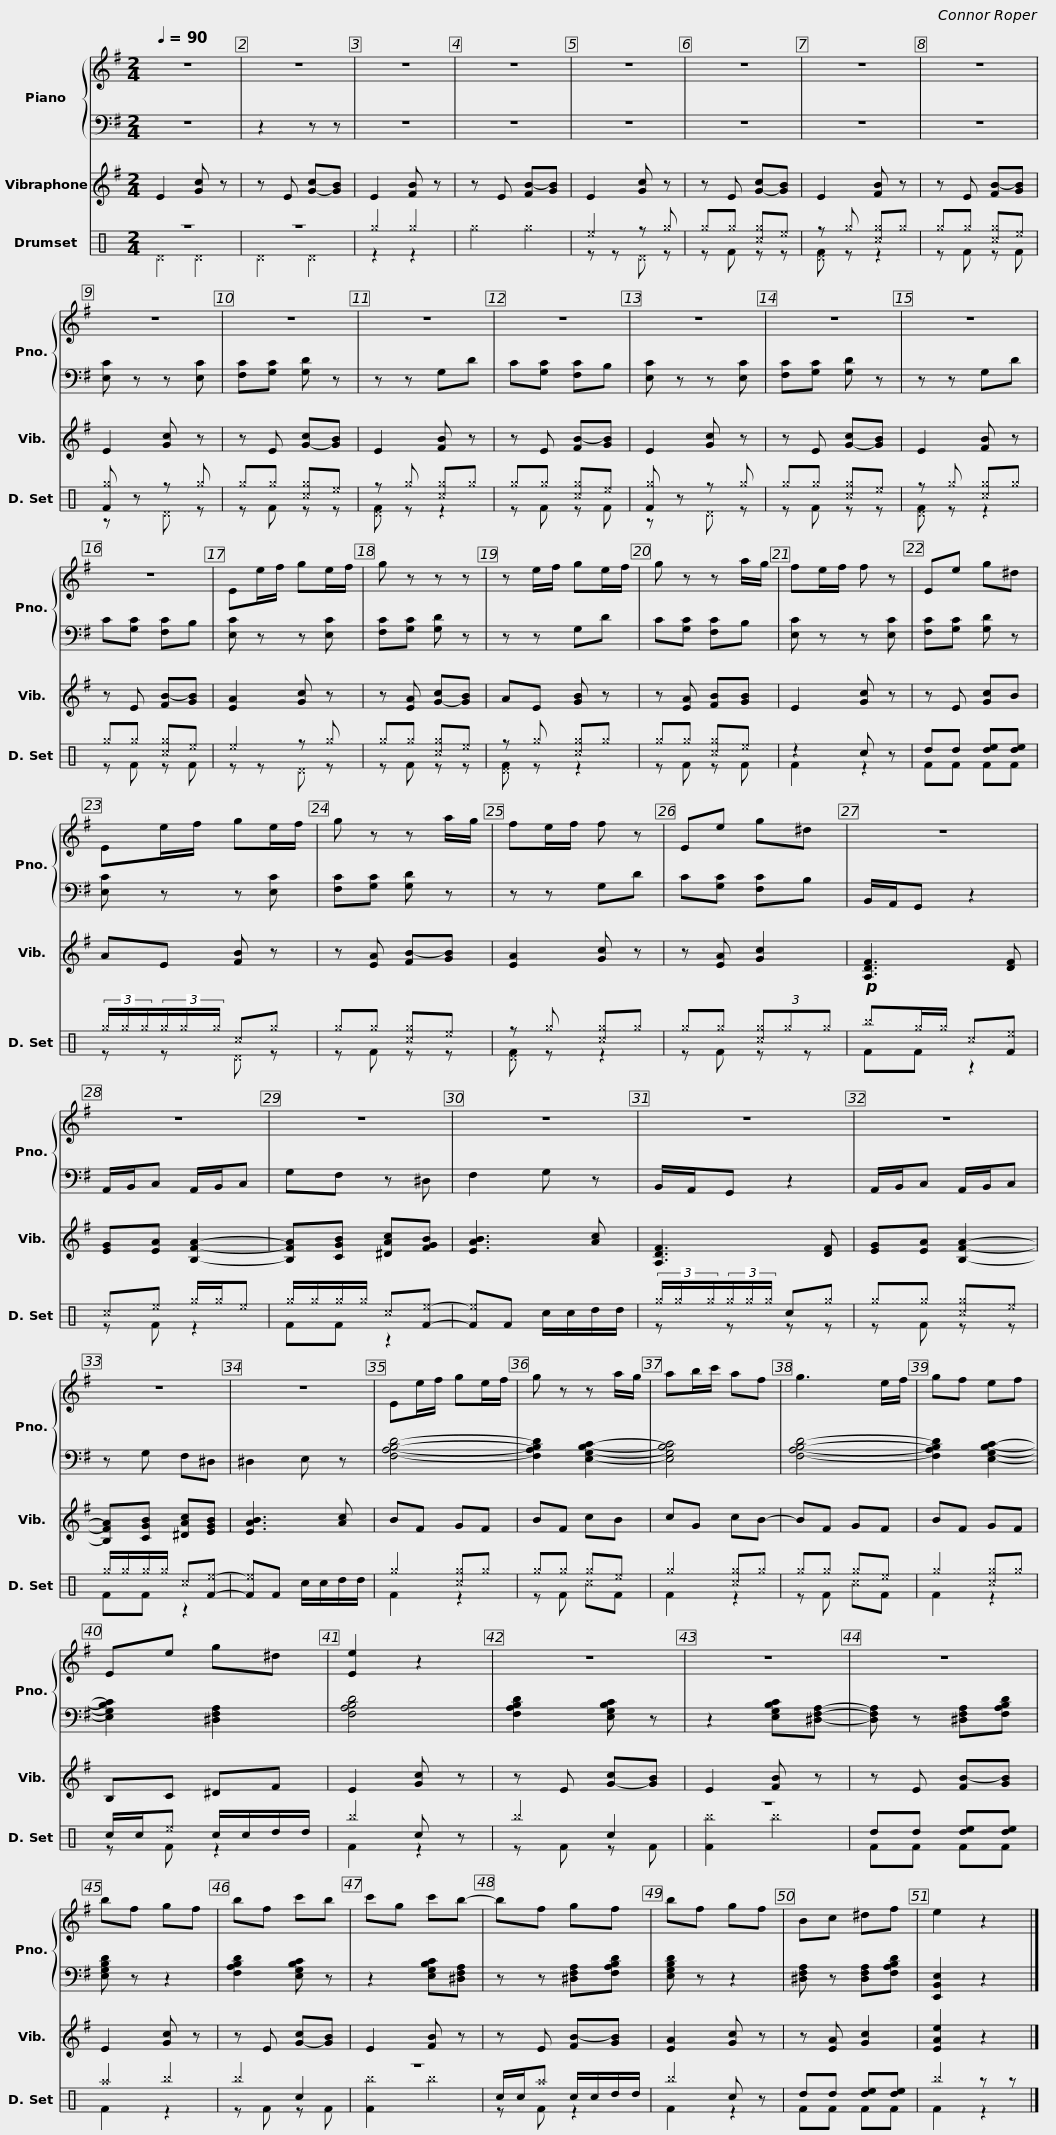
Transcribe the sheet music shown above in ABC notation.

X:1
%%score { 1 | 2 } 3 ( 4 5 )
L:1/8
Q:1/4=90
M:2/4
I:linebreak $
K:G
V:1 treble
V:2 bass
V:3 treble
V:4 perc
K:none
V:5 perc
K:none
V:1
 z4 | z4 | z4 | z4 | z4 | %5
 z4 | z4 | z4 |$ z4 | z4 | %10
 z4 | z4 | z4 | z4 | z4 |$ %15
 z4 | Ee/f/ ge/f/ | g z z z | z e/f/ ge/f/ | g z z a/g/ | %20
 fe/f/ f z | Ee g^d |$ Ee/f/ ge/f/ | g z z a/g/ | fe/f/ f z | %25
 Ee g^d | z4 | z4 |$ z4 | z4 | %30
 z4 | z4 | z4 | z4 |$ Ee/f/ ge/f/ | %35
 g z z a/g/ | ab/c'/ af | g3 e/f/ | gf ef | Ee g^d | %40
 [Ee]2 z2 |$ z4 | z4 | z4 | bf gf | %45
 bf c'b | c'g c'b- | bf gf |$ bf gf | Bc ^df | %50
 e2 z2 |] %51
V:2
 z4 | z2 z z | z4 | z4 | z4 | %5
 z4 | z4 | z4 |$ [E,C] z z [E,C] | [F,C][G,C] [G,D] z | %10
 z z G,D | C[G,C] [F,C]B, | [E,C] z z [E,C] | [F,C][G,C] [G,D] z | z z G,D |$ %15
 C[G,C] [F,C]B, | [E,C] z z [E,C] | [F,C][G,C] [G,D] z | z z G,D | C[G,C] [F,C]B, | %20
 [E,C] z z [E,C] | [F,C][G,C] [G,D] z |$ [E,C] z z [E,C] | [F,C][G,C] [G,D] z | z z G,D | %25
 C[G,C] [F,C]B, | B,,/A,,/G,, z2 | A,,/B,,/C, A,,/B,,/C, |$ G,F, z ^D, | F,2 G, z | %30
 B,,/A,,/G,, z2 | A,,/B,,/C, A,,/B,,/C, | z G, F,^D, | ^D,2 E, z |$ [F,A,B,D]4- | %35
 [F,A,B,D]2 [E,G,B,C]2- | [E,G,B,C]4 | [F,A,B,D]4- | [F,A,B,D]2 [E,G,B,C]2- | [E,G,B,C]2 [^D,F,A,]2 | %40
 [F,A,B,D]4 |$ [F,A,B,D]2 [E,G,B,C] z | z2 [E,G,B,C][^D,F,A,]- | [D,F,A,] z [^D,F,A,][F,A,B,D] | [E,G,B,D] z z2 | %45
 [F,A,B,D]2 [E,G,B,C] z | z2 [E,G,B,C][^D,F,A,] | z z [^D,F,A,][F,A,B,D] |$ [E,G,B,D] z z2 | [^D,F,A,] z [D,F,A,][F,A,B,D] | %50
 [E,,B,,E,]2 z2 |] %51
V:3
 E2 [Gc] z | z E [G-c][GB] | E2 [FB] z | z E [FB-][GB] | E2 [Gc] z | %5
 z E [G-c][GB] | E2 [FB] z | z E [FB-][GB] |$ E2 [Gc] z | z E [G-c][GB] | %10
 E2 [FB] z | z E [FB-][GB] | E2 [Gc] z | z E [G-c][GB] | E2 [FB] z |$ %15
 z E [FB-][GB] | [EA]2 [Gc] z | z [EA] [G-c][GB] | AE [GB] z | z [EA] [FB][GB] | %20
 E2 [Gc] z | z E [Gc]B |$ AE [FB] z | z [EA] [FB-][GB] | [EA]2 [Gc] z | %25
 z [EA] [Gc]2 | [A,DF]3 [DF] | [EG][EA] [B,FA]2- |$ [B,FA][CGB] [^DAc][FGB] | [EAB]3 [Ac] | %30
 [A,DF]3 [DF] | [EG][EA] [B,FA]2- | [B,FA][CGB] [^DAc][EGB] | [EAB]3 [Ac] |$ BF GF | %35
 BF cB | cG cB- | BF GF | BF GF | B,C ^DF | %40
 E2 [Gc] z |$ z E [G-c][GB] | E2 [FB] z | z E [FB-][GB] | E2 [Gc] z | %45
 z E [G-c][GB] | E2 [FB] z | z E [FB-][GB] |$ [EA]2 [Gc] z | z [EA] [Gc]2 | %50
 [EAe]2 z2 |] %51
V:4
[K:C] z4 | z4 | ^g2 ^g2 | ^g2 ^g2 | ^e2 z ^g | %5
 ^g^g [^c^g]^e | z ^g [^c^g]^g | ^g^g [^c^g]^e |$ [F^g] z z ^g | ^g^g [^c^g]^e | %10
 z ^g [^c^g]^g | ^g^g [^c^g]^e | [F^g] z z ^g | ^g^g [^c^g]^e | z ^g [^c^g]^g |$ %15
 ^g^g [^c^g]^e | ^e2 z ^g | ^g^g [^c^g]^e | z ^g [^c^g]^g | ^g^g [^c^g]^e | %20
 z2 c z | dd [de][de] |$ (3^g/^g/^g/(3^g/^g/^g/ ^c^g | ^g^g [^c^g]^e | z ^g [^c^g]^g | %25
 ^g^g (3[^c^g]^g^g |!p! ^b^g/^g/ ^c[F^e] | ^c^e ^g/^g/^e |$ ^g/^g/^g/^g/ ^c[F^e]- | [F^e]F c/c/d/d/ | %30
 (3^g/^g/^g/(3^g/^g/^g/ c^g | ^g^g [^c^g]^e | ^g/^g/^g/^g/ ^c[F^e]- | [F^e]F c/c/d/d/ |$ ^g2 [^c^g]^g | %35
 ^g^g ^g^e | ^g2 [^c^g]^g | ^g^g ^g^e | ^g2 [^c^g]^g | c/c/^e c/c/d/d/ | %40
 ^b2 c z |$ ^b2 c2 | z4 | dd [de][de] | ^a2 ^b2 | %45
 ^b2 c2 | z4 | c/c/^a c/c/d/d/ |$ ^b2 c z | dd [de][de] | %50
 ^b2 z z |] %51
V:5
[K:C] ^D2 ^D2 | ^D2 ^D2 | z2 z2 | x4 | z z ^D z | %5
 z F z z | [^DF] z z2 | z F z F |$ z z ^D z | z F z z | %10
 [^DF] z z2 | z F z F | z z ^D z | z F z z | [^DF] z z2 |$ %15
 z F z F | z z ^D z | z F z z | [^DF] z z2 | z F z F | %20
 F2 z2 | FF FF |$ z z ^D z | z F z z | [^DF] z z2 | %25
 z F z z | FF z2 | z F z2 |$ FF z2 | x4 | %30
 z z z z | z F z z | FF z2 | x4 |$ F2 z2 | %35
 z F ^cF | F2 z2 | z F ^cF | F2 z2 | z F z2 | %40
 F2 z2 |$ z F z F | [F^b]2 ^b2 | FF FF | F2 z2 | %45
 z F z F | [F^b]2 ^b2 | z F z2 |$ F2 z2 | FF FF | %50
 F2 z2 |] %51
